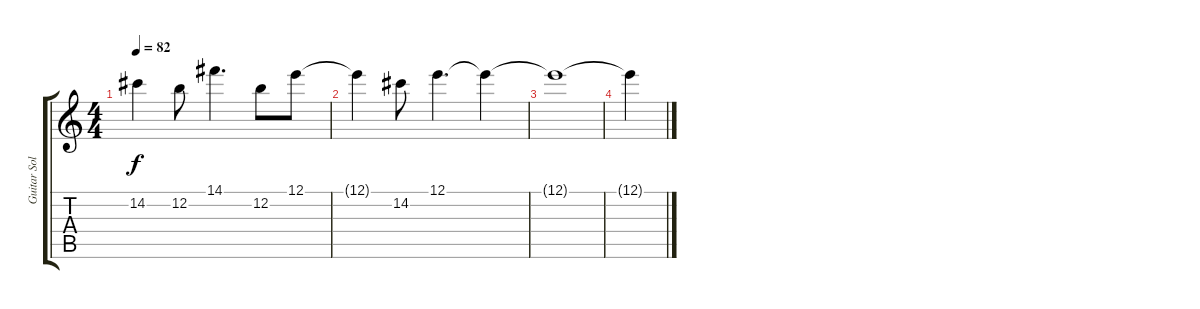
\track ("Guitar Solo" "Guitar Sol") {instrument acousticguitarsteel}
\staff {score tabs}
\tuning (E4 B3 G3 D3 A2 E2) {hide}
\ts (4 4)
\tempo 82
\clef g2
\ks c
14.2{t}.4{dy f} 12.2.8 14.1.4{d} 12.2.8 12.1.8 |
12.1{t}.4 14.2.8 12.1.4{d} 12.1{t}.4 |
12.1{t}.1 |
12.1{t}.4
